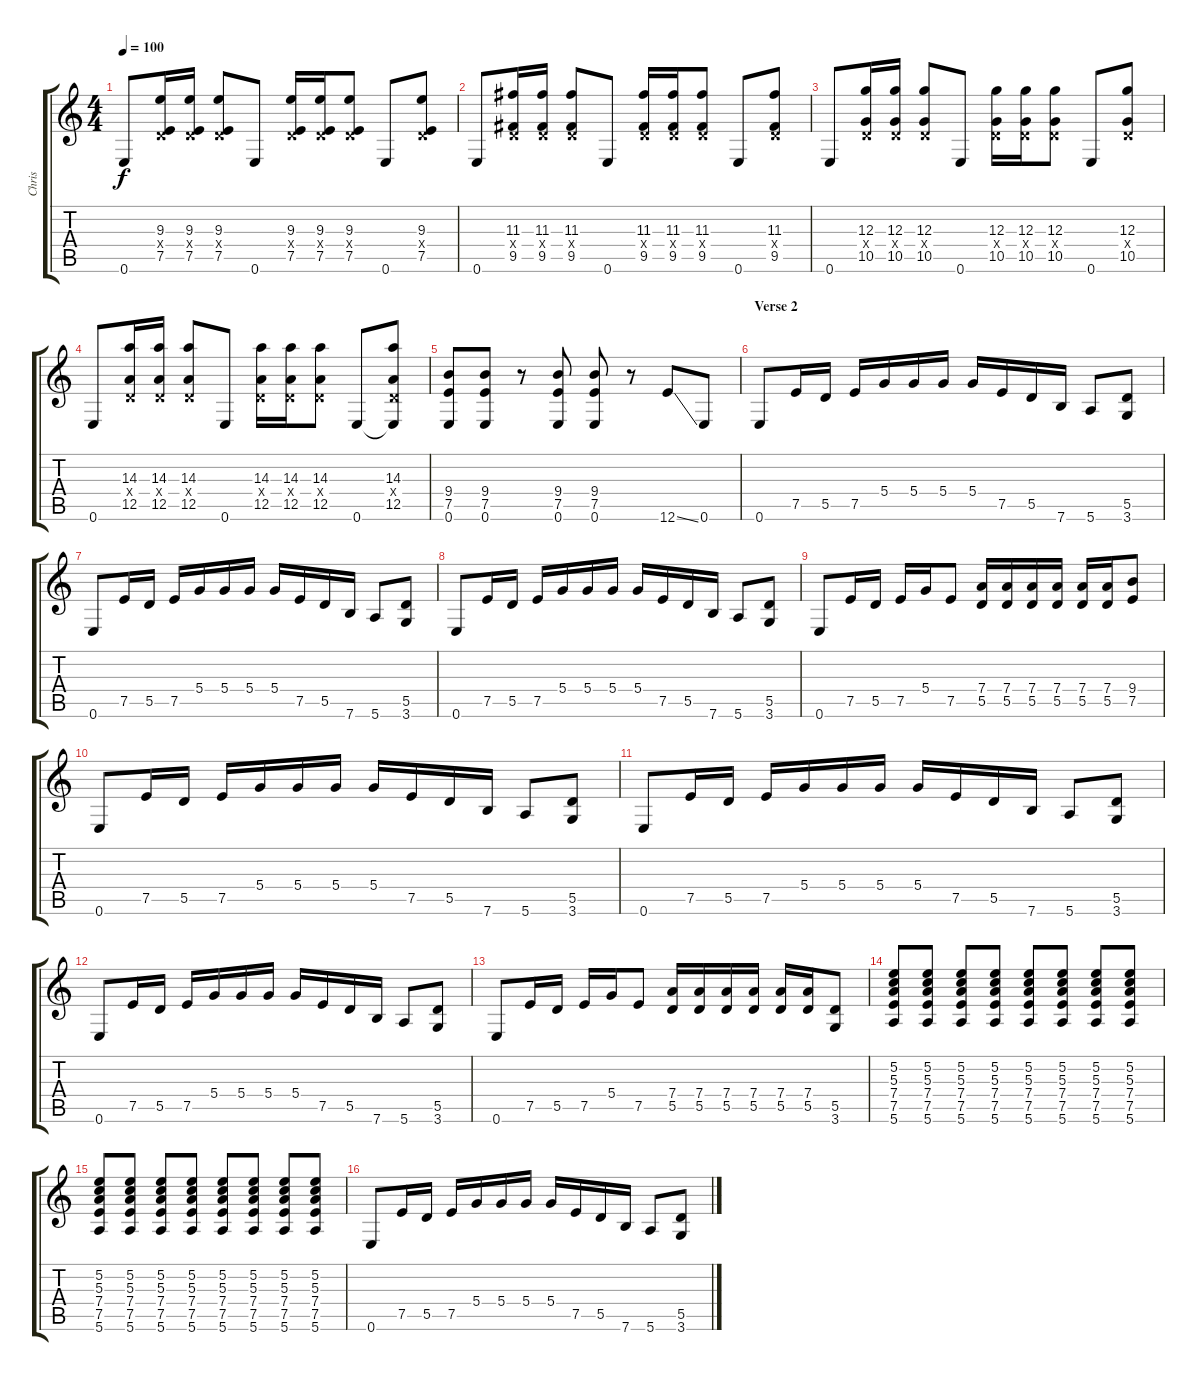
\track ("Chris" "Chris") {instrument distortionguitar}
\staff {score tabs}
\tuning (E4 B3 G3 D3 A2 E2) {hide}
\ts (4 4)
\tempo 100
\clef g2
\ks c
0.6.8{dy f} (9.3 0.4{x} 7.5).16 (9.3 0.4{x} 7.5).16 (9.3 0.4{x} 7.5).8 0.6.8 (9.3 0.4{x} 7.5).16 (9.3 0.4{x} 7.5).16 (9.3 0.4{x} 7.5).8 0.6.8 (9.3 0.4{x} 7.5).8 |
0.6.8 (11.3 0.4{x} 9.5).16 (11.3 0.4{x} 9.5).16 (11.3 0.4{x} 9.5).8 0.6.8 (11.3 0.4{x} 9.5).16 (11.3 0.4{x} 9.5).16 (11.3 0.4{x} 9.5).8 0.6.8 (11.3 0.4{x} 9.5).8 |
0.6.8 (12.3 0.4{x} 10.5).16 (12.3 0.4{x} 10.5).16 (12.3 0.4{x} 10.5).8 0.6.8 (12.3 0.4{x} 10.5).16 (12.3 0.4{x} 10.5).16 (12.3 0.4{x} 10.5).8 0.6.8 (12.3 0.4{x} 10.5).8 |
0.6.8 (14.3 0.4{x} 12.5).16 (14.3 0.4{x} 12.5).16 (14.3 0.4{x} 12.5).8 0.6.8 (14.3 0.4{x} 12.5).16 (14.3 0.4{x} 12.5).16 (14.3 0.4{x} 12.5).8 0.6.8 (14.3 0.4{x} 12.5 0.6{t}).8 |
(9.4 7.5 0.6).8 (9.4 7.5 0.6).8 r.8 (9.4 7.5 0.6).8 (9.4 7.5 0.6).8 r.8 12.6{ss}.8 0.6.8 |
\section ("" "Verse 2")
0.6.8 7.5.16 5.5.16 7.5.16 5.4.16 5.4.16 5.4.16 5.4.16 7.5.16 5.5.16 7.6.16 5.6.8 (5.5 3.6).8 |
0.6.8 7.5.16 5.5.16 7.5.16 5.4.16 5.4.16 5.4.16 5.4.16 7.5.16 5.5.16 7.6.16 5.6.8 (5.5 3.6).8 |
0.6.8 7.5.16 5.5.16 7.5.16 5.4.16 5.4.16 5.4.16 5.4.16 7.5.16 5.5.16 7.6.16 5.6.8 (5.5 3.6).8 |
0.6.8 7.5.16 5.5.16 7.5.16 5.4.16 7.5.8 (7.4 5.5).16 (7.4 5.5).16 (7.4 5.5).16 (7.4 5.5).16 (7.4 5.5).16 (7.4 5.5).16 (9.4 7.5).8 |
0.6.8 7.5.16 5.5.16 7.5.16 5.4.16 5.4.16 5.4.16 5.4.16 7.5.16 5.5.16 7.6.16 5.6.8 (5.5 3.6).8 |
0.6.8 7.5.16 5.5.16 7.5.16 5.4.16 5.4.16 5.4.16 5.4.16 7.5.16 5.5.16 7.6.16 5.6.8 (5.5 3.6).8 |
0.6.8 7.5.16 5.5.16 7.5.16 5.4.16 5.4.16 5.4.16 5.4.16 7.5.16 5.5.16 7.6.16 5.6.8 (5.5 3.6).8 |
0.6.8 7.5.16 5.5.16 7.5.16 5.4.16 7.5.8 (7.4 5.5).16 (7.4 5.5).16 (7.4 5.5).16 (7.4 5.5).16 (7.4 5.5).16 (7.4 5.5).16 (5.5 3.6).8 |
(5.2 5.3 7.4 7.5 5.6).8 (5.2 5.3 7.4 7.5 5.6).8 (5.2 5.3 7.4 7.5 5.6).8 (5.2 5.3 7.4 7.5 5.6).8 (5.2 5.3 7.4 7.5 5.6).8 (5.2 5.3 7.4 7.5 5.6).8 (5.2 5.3 7.4 7.5 5.6).8 (5.2 5.3 7.4 7.5 5.6).8 |
(5.2 5.3 7.4 7.5 5.6).8 (5.2 5.3 7.4 7.5 5.6).8 (5.2 5.3 7.4 7.5 5.6).8 (5.2 5.3 7.4 7.5 5.6).8 (5.2 5.3 7.4 7.5 5.6).8 (5.2 5.3 7.4 7.5 5.6).8 (5.2 5.3 7.4 7.5 5.6).8 (5.2 5.3 7.4 7.5 5.6).8 |
0.6.8 7.5.16 5.5.16 7.5.16 5.4.16 5.4.16 5.4.16 5.4.16 7.5.16 5.5.16 7.6.16 5.6.8 (5.5 3.6).8
